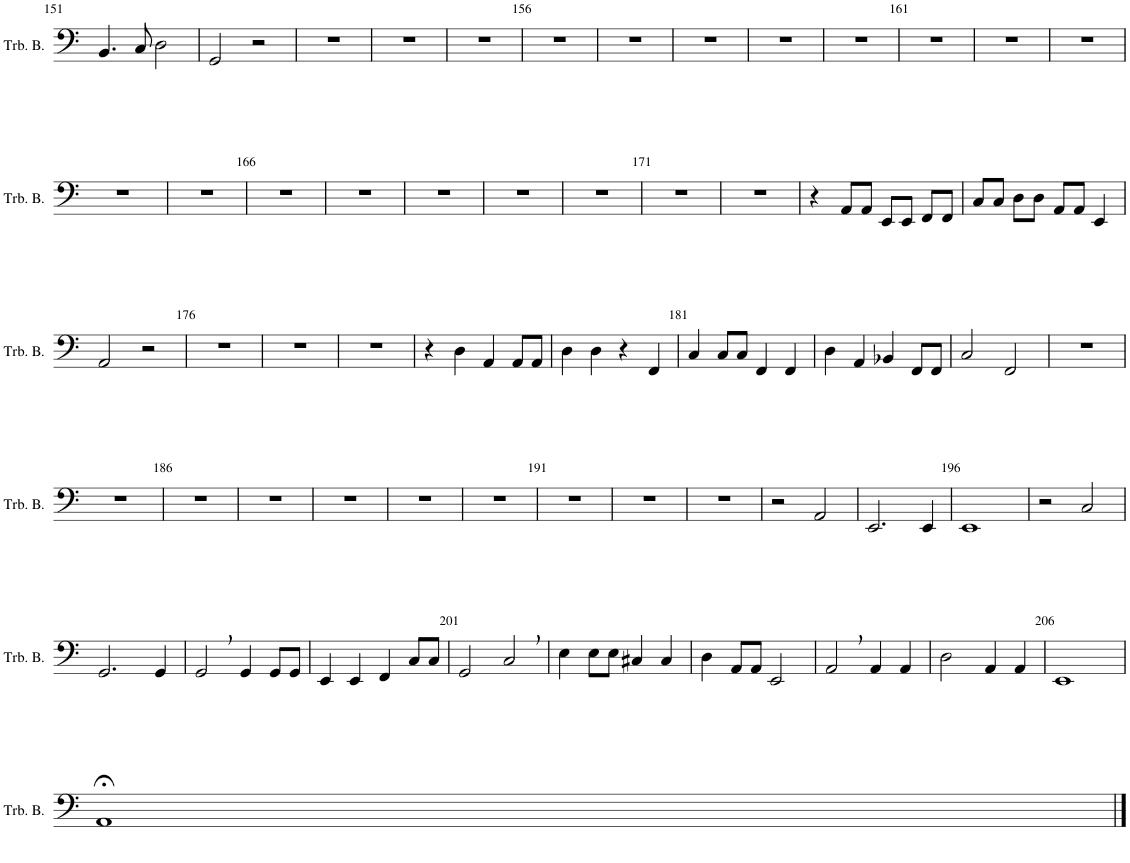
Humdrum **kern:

**kern
*part1
*staff1
*I"Trombone Basse
*I'Trb. B.
!!LO:PB:g=z
*clefF4
*k[]
*M4/4
*met(c)
=151
4.BB/
8C/
2D\
=152
2GG/
2r
=153
1r
=154
1r
=155
1r
=156
1r
=157
1r
=158
1r
=159
1r
=160
1r
=161
1r
=162
1r
=163
1r
!!LO:LB:g=z
=164
1r
=165
1r
=166
1r
=167
1r
=168
1r
=169
1r
=170
1r
=171
1r
=172
1r
=173
4r
8AA/L
8AA/J
8EE/L
8EE/J
8FF/L
8FF/J
=174
8C/L
8C/J
8D\L
8D\J
8AA/L
8AA/J
4EE/
!!LO:LB:g=z
=175
2AA/
2r
=176
1r
=177
1r
=178
1r
=179
4r
4D\
4AA/
8AA/L
8AA/J
=180
4D\
4D\
4r
4FF/
=181
4C/
8C/L
8C/J
4FF/
4FF/
=182
4D\
4AA/
4BB-X/
8FF/L
8FF/J
=183
2C/
2FF/
=184
1r
!!LO:LB:g=z
=185
1r
=186
1r
=187
1r
=188
1r
=189
1r
=190
1r
=191
1r
=192
1r
=193
1r
=194
2r
2AA/
=195
2.EE/
4EE/
=196
1EE
=197
2r
2C/
!!LO:LB:g=z
=198
2.GG/
4GG/
=199
2GG,/
4GG/
8GG/L
8GG/J
=200
4EE/
4EE/
4FF/
8C/L
8C/J
=201
2GG/
2C,/
=202
4E\
8E\L
8E\J
4C#X/
4C#/
=203
4D\
8AA/L
8AA/J
2EE/
=204
2AA,/
4AA/
4AA/
=205
2D\
4AA/
4AA/
=206
1EE
!!LO:LB:g=z
=207
1AA;<
==
*-
